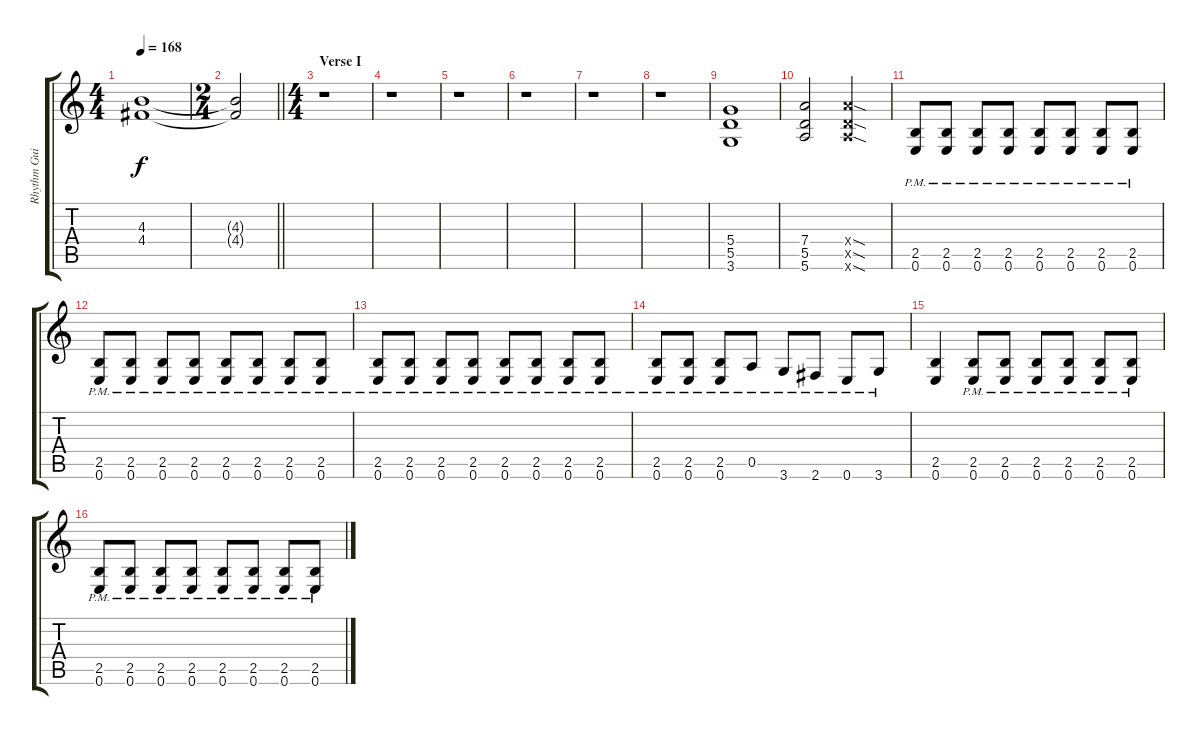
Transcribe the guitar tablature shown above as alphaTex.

\track ("Rhythm Guitar II" "Rhythm Gui") {instrument overdrivenguitar}
\staff {score tabs}
\tuning (E4 B3 G3 D3 A2 E2) {hide}
\ts (4 4)
\tempo 168
\clef g2
\ks c
(4.3{t} 4.4{t}).1{dy f} |
\ts (2 4)
\barLineRight lightlight
(4.3{t} 4.4{t}).2 |
\ts (4 4)
\section ("" "Verse I")
r.1 |
r.1 |
r.1 |
r.1 |
r.1 |
r.1 |
(5.4 5.5 3.6).1 |
(7.4 5.5 5.6).2 (7.4{sod x} 5.5{sod x} 5.6{sod x}).2 |
(2.5{pm} 0.6{pm}).8 (2.5{pm} 0.6{pm}).8 (2.5{pm} 0.6{pm}).8 (2.5{pm} 0.6{pm}).8 (2.5{pm} 0.6{pm}).8 (2.5{pm} 0.6{pm}).8 (2.5{pm} 0.6{pm}).8 (2.5{pm} 0.6{pm}).8 |
(2.5{pm} 0.6{pm}).8 (2.5{pm} 0.6{pm}).8 (2.5{pm} 0.6{pm}).8 (2.5{pm} 0.6{pm}).8 (2.5{pm} 0.6{pm}).8 (2.5{pm} 0.6{pm}).8 (2.5{pm} 0.6{pm}).8 (2.5{pm} 0.6{pm}).8 |
(2.5{pm} 0.6{pm}).8 (2.5{pm} 0.6{pm}).8 (2.5{pm} 0.6{pm}).8 (2.5{pm} 0.6{pm}).8 (2.5{pm} 0.6{pm}).8 (2.5{pm} 0.6{pm}).8 (2.5{pm} 0.6{pm}).8 (2.5{pm} 0.6{pm}).8 |
(2.5{pm} 0.6{pm}).8 (2.5{pm} 0.6{pm}).8 (2.5{pm} 0.6{pm}).8 0.5{pm}.8 3.6{pm}.8 2.6{pm}.8 0.6{pm}.8 3.6{pm}.8 |
(2.5 0.6).4 (2.5{pm} 0.6{pm}).8 (2.5{pm} 0.6{pm}).8 (2.5{pm} 0.6{pm}).8 (2.5{pm} 0.6{pm}).8 (2.5{pm} 0.6{pm}).8 (2.5{pm} 0.6{pm}).8 |
(2.5{pm} 0.6{pm}).8 (2.5{pm} 0.6{pm}).8 (2.5{pm} 0.6{pm}).8 (2.5{pm} 0.6{pm}).8 (2.5{pm} 0.6{pm}).8 (2.5{pm} 0.6{pm}).8 (2.5{pm} 0.6{pm}).8 (2.5{pm} 0.6{pm}).8
